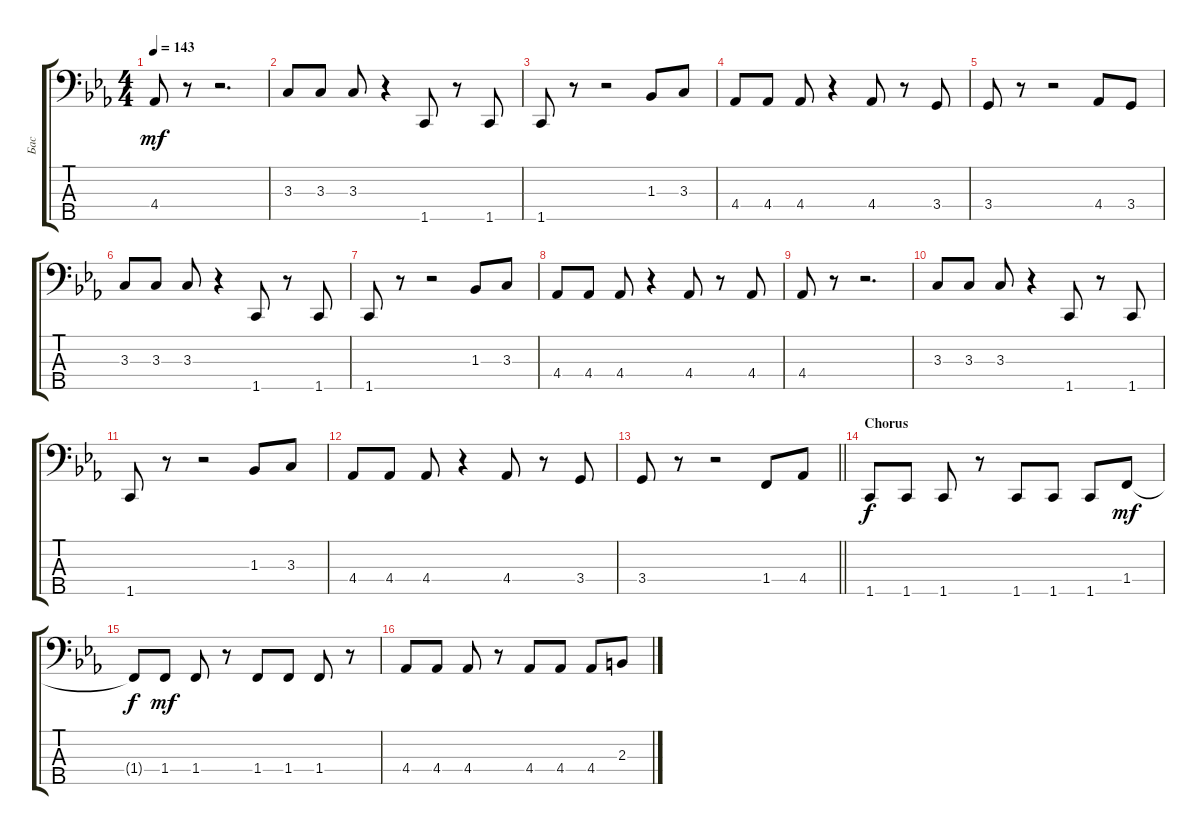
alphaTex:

\track ("Бас" "Бас") {instrument electricbassfinger}
\staff {score tabs}
\tuning (G2 D2 A1 E1 B0) {hide}
\ts (4 4)
\tempo 143
\clef f4
\ks cminor
4.4.8{dy mf} r.8 r.2{d} |
3.3.8 3.3.8 3.3.8 r.4 1.5.8 r.8 1.5.8 |
1.5.8 r.8 r.2 1.3.8 3.3.8 |
4.4.8 4.4.8 4.4.8 r.4 4.4.8 r.8 3.4.8 |
3.4.8 r.8 r.2 4.4.8 3.4.8 |
3.3.8 3.3.8 3.3.8 r.4 1.5.8 r.8 1.5.8 |
1.5.8 r.8 r.2 1.3.8 3.3.8 |
4.4.8 4.4.8 4.4.8 r.4 4.4.8 r.8 4.4.8 |
4.4.8 r.8 r.2{d} |
3.3.8 3.3.8 3.3.8 r.4 1.5.8 r.8 1.5.8 |
1.5.8 r.8 r.2 1.3.8 3.3.8 |
4.4.8 4.4.8 4.4.8 r.4 4.4.8 r.8 3.4.8 |
\barLineRight lightlight
3.4.8 r.8 r.2 1.4.8 4.4.8 |
\section ("" "Chorus")
1.5.8{dy f} 1.5.8 1.5.8 r.8 1.5.8 1.5.8 1.5.8 1.4.8{dy mf} |
1.4{t}.8{dy f} 1.4.8{dy mf} 1.4.8 r.8 1.4.8 1.4.8 1.4.8 r.8 |
4.4.8 4.4.8 4.4.8 r.8 4.4.8 4.4.8 4.4.8 2.3.8
